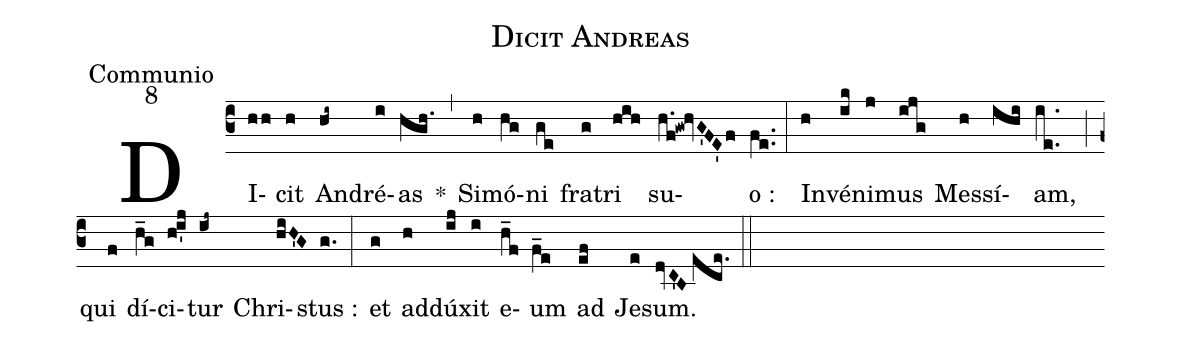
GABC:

name:Dicit Andreas;
office-part:Communio;
mode:8;
%%
(c3) DI(hh)cit(h) An(hi~)dré(i)as(hgh.) *(,) Si(h)mó(hg)ni(ge) fra(g)tri(hih) su(h.f!gw!hvG'FE'f)o :(fe..) (:) In(h)vé(ik)ni(j)mus(ijg) Mes(h)sí(ihi)am,(ie..) (;) qui(f) dí(h_g)ci(hi'j)tur(ij~) Chri(hiH'G)stus :(g.) (:) et(g) ad(h)dú(ij)xit(i) e(h_f)um(f_e) ad(ef) Je(e)sum.(dv[ll:1]/C'B//ece.) (::)
